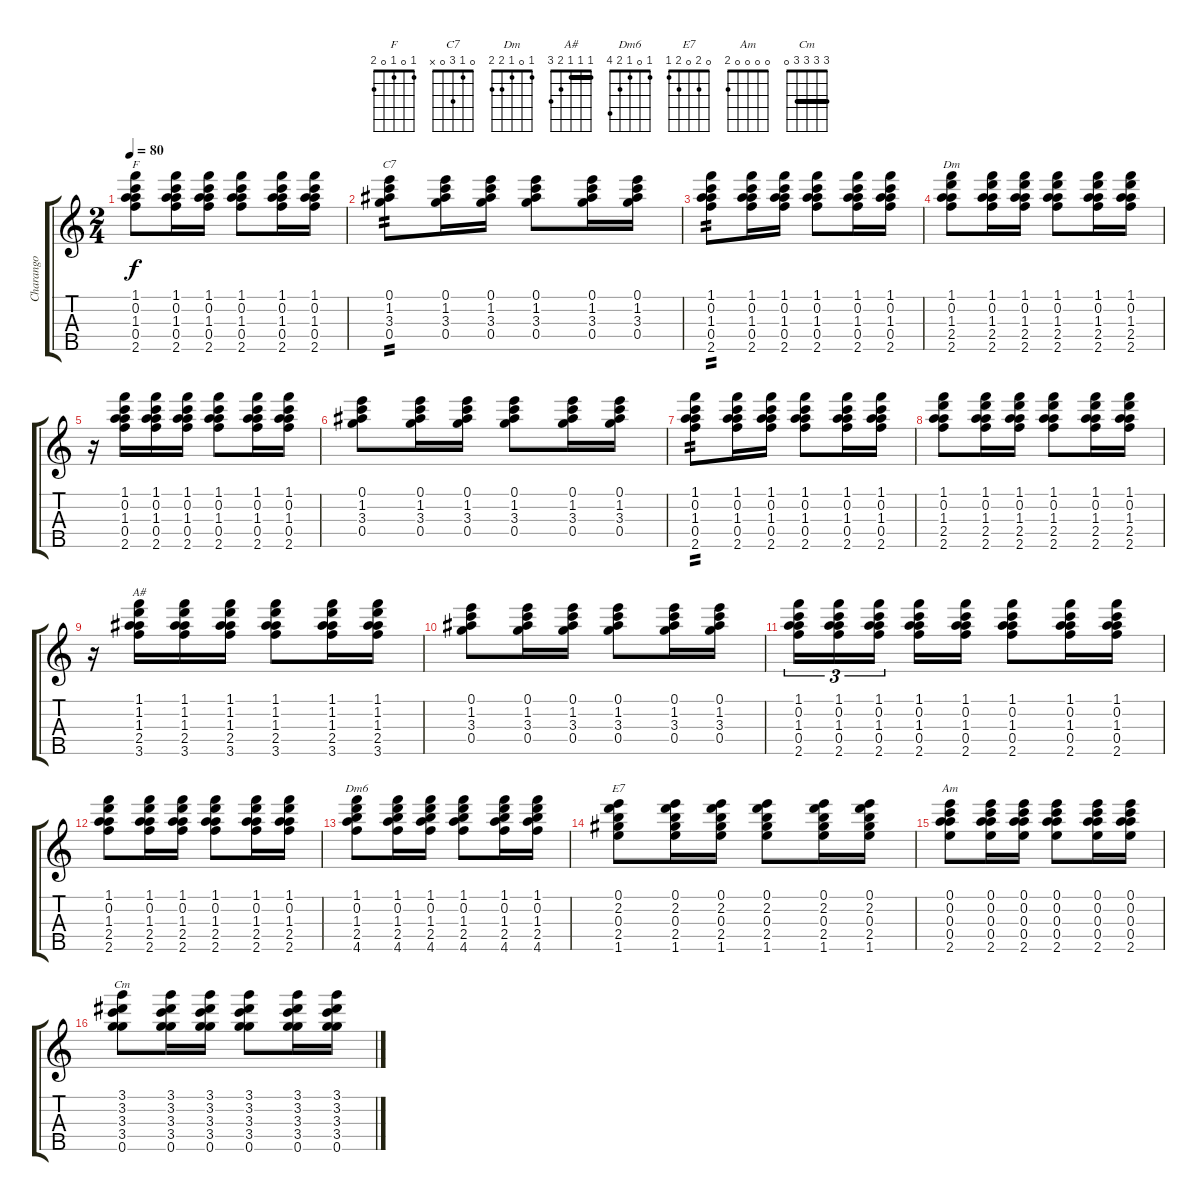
\track ("Charango" "Charango") {instrument acousticguitarnylon}
\staff {score tabs}
\tuning (E5 A4 E4 C5 G4) {hide}
\chord ("F" 1 0 1 0 2)
\chord ("C7" 0 1 3 0 x)
\chord ("Dm" 1 0 1 2 2)
\chord ("A#" 1 1 1 2 3) {barre 1}
\chord ("Dm6" 1 0 1 2 4)
\chord ("E7" 0 2 0 2 1)
\chord ("Am" 0 0 0 0 2)
\chord ("Cm" 3 3 3 3 0) {barre 3}
\ts (2 4)
\tempo 80
\clef g2
\ks c
(1.1 0.2 1.3 0.4 2.5).8{ch "F" dy f} (1.1 0.2 1.3 0.4 2.5).16 (1.1 0.2 1.3 0.4 2.5).16 (1.1 0.2 1.3 0.4 2.5).8 (1.1 0.2 1.3 0.4 2.5).16 (1.1 0.2 1.3 0.4 2.5).16 |
(0.1 1.2 3.3 0.4).8{ch "C7" tp 2} (0.1 1.2 3.3 0.4).16 (0.1 1.2 3.3 0.4).16 (0.1 1.2 3.3 0.4).8 (0.1 1.2 3.3 0.4).16 (0.1 1.2 3.3 0.4).16 |
(1.1 0.2 1.3 0.4 2.5).8{tp 2} (1.1 0.2 1.3 0.4 2.5).16 (1.1 0.2 1.3 0.4 2.5).16 (1.1 0.2 1.3 0.4 2.5).8 (1.1 0.2 1.3 0.4 2.5).16 (1.1 0.2 1.3 0.4 2.5).16 |
(1.1 0.2 1.3 2.4 2.5).8{ch "Dm"} (1.1 0.2 1.3 2.4 2.5).16 (1.1 0.2 1.3 2.4 2.5).16 (1.1 0.2 1.3 2.4 2.5).8 (1.1 0.2 1.3 2.4 2.5).16 (1.1 0.2 1.3 2.4 2.5).16 |
r.16 (1.1 0.2 1.3 0.4 2.5).16 (1.1 0.2 1.3 0.4 2.5).16 (1.1 0.2 1.3 0.4 2.5).16 (1.1 0.2 1.3 0.4 2.5).8 (1.1 0.2 1.3 0.4 2.5).16 (1.1 0.2 1.3 0.4 2.5).16 |
(0.1 1.2 3.3 0.4).8 (0.1 1.2 3.3 0.4).16 (0.1 1.2 3.3 0.4).16 (0.1 1.2 3.3 0.4).8 (0.1 1.2 3.3 0.4).16 (0.1 1.2 3.3 0.4).16 |
(1.1 0.2 1.3 0.4 2.5).8{tp 2} (1.1 0.2 1.3 0.4 2.5).16 (1.1 0.2 1.3 0.4 2.5).16 (1.1 0.2 1.3 0.4 2.5).8 (1.1 0.2 1.3 0.4 2.5).16 (1.1 0.2 1.3 0.4 2.5).16 |
(1.1 0.2 1.3 2.4 2.5).8 (1.1 0.2 1.3 2.4 2.5).16 (1.1 0.2 1.3 2.4 2.5).16 (1.1 0.2 1.3 2.4 2.5).8 (1.1 0.2 1.3 2.4 2.5).16 (1.1 0.2 1.3 2.4 2.5).16 |
r.16 (1.1 1.2 1.3 2.4 3.5).16{ch "A#"} (1.1 1.2 1.3 2.4 3.5).16 (1.1 1.2 1.3 2.4 3.5).16 (1.1 1.2 1.3 2.4 3.5).8 (1.1 1.2 1.3 2.4 3.5).16 (1.1 1.2 1.3 2.4 3.5).16 |
(0.1 1.2 3.3 0.4).8 (0.1 1.2 3.3 0.4).16 (0.1 1.2 3.3 0.4).16 (0.1 1.2 3.3 0.4).8 (0.1 1.2 3.3 0.4).16 (0.1 1.2 3.3 0.4).16 |
(1.1 0.2 1.3 0.4 2.5).16{tu (3 2)} (1.1 0.2 1.3 0.4 2.5).16{tu (3 2)} (1.1 0.2 1.3 0.4 2.5).16{tu (3 2)} (1.1 0.2 1.3 0.4 2.5).16 (1.1 0.2 1.3 0.4 2.5).16 (1.1 0.2 1.3 0.4 2.5).8 (1.1 0.2 1.3 0.4 2.5).16 (1.1 0.2 1.3 0.4 2.5).16 |
(1.1 0.2 1.3 2.4 2.5).8 (1.1 0.2 1.3 2.4 2.5).16 (1.1 0.2 1.3 2.4 2.5).16 (1.1 0.2 1.3 2.4 2.5).8 (1.1 0.2 1.3 2.4 2.5).16 (1.1 0.2 1.3 2.4 2.5).16 |
(1.1 0.2 1.3 2.4 4.5).8{ch "Dm6"} (1.1 0.2 1.3 2.4 4.5).16 (1.1 0.2 1.3 2.4 4.5).16 (1.1 0.2 1.3 2.4 4.5).8 (1.1 0.2 1.3 2.4 4.5).16 (1.1 0.2 1.3 2.4 4.5).16 |
(0.1 2.2 0.3 2.4 1.5).8{ch "E7"} (0.1 2.2 0.3 2.4 1.5).16 (0.1 2.2 0.3 2.4 1.5).16 (0.1 2.2 0.3 2.4 1.5).8 (0.1 2.2 0.3 2.4 1.5).16 (0.1 2.2 0.3 2.4 1.5).16 |
(0.1 0.2 0.3 0.4 2.5).8{ch "Am"} (0.1 0.2 0.3 0.4 2.5).16 (0.1 0.2 0.3 0.4 2.5).16 (0.1 0.2 0.3 0.4 2.5).8 (0.1 0.2 0.3 0.4 2.5).16 (0.1 0.2 0.3 0.4 2.5).16 |
(3.1 3.2 3.3 3.4 0.5).8{ch "Cm"} (3.1 3.2 3.3 3.4 0.5).16 (3.1 3.2 3.3 3.4 0.5).16 (3.1 3.2 3.3 3.4 0.5).8 (3.1 3.2 3.3 3.4 0.5).16 (3.1 3.2 3.3 3.4 0.5).16
